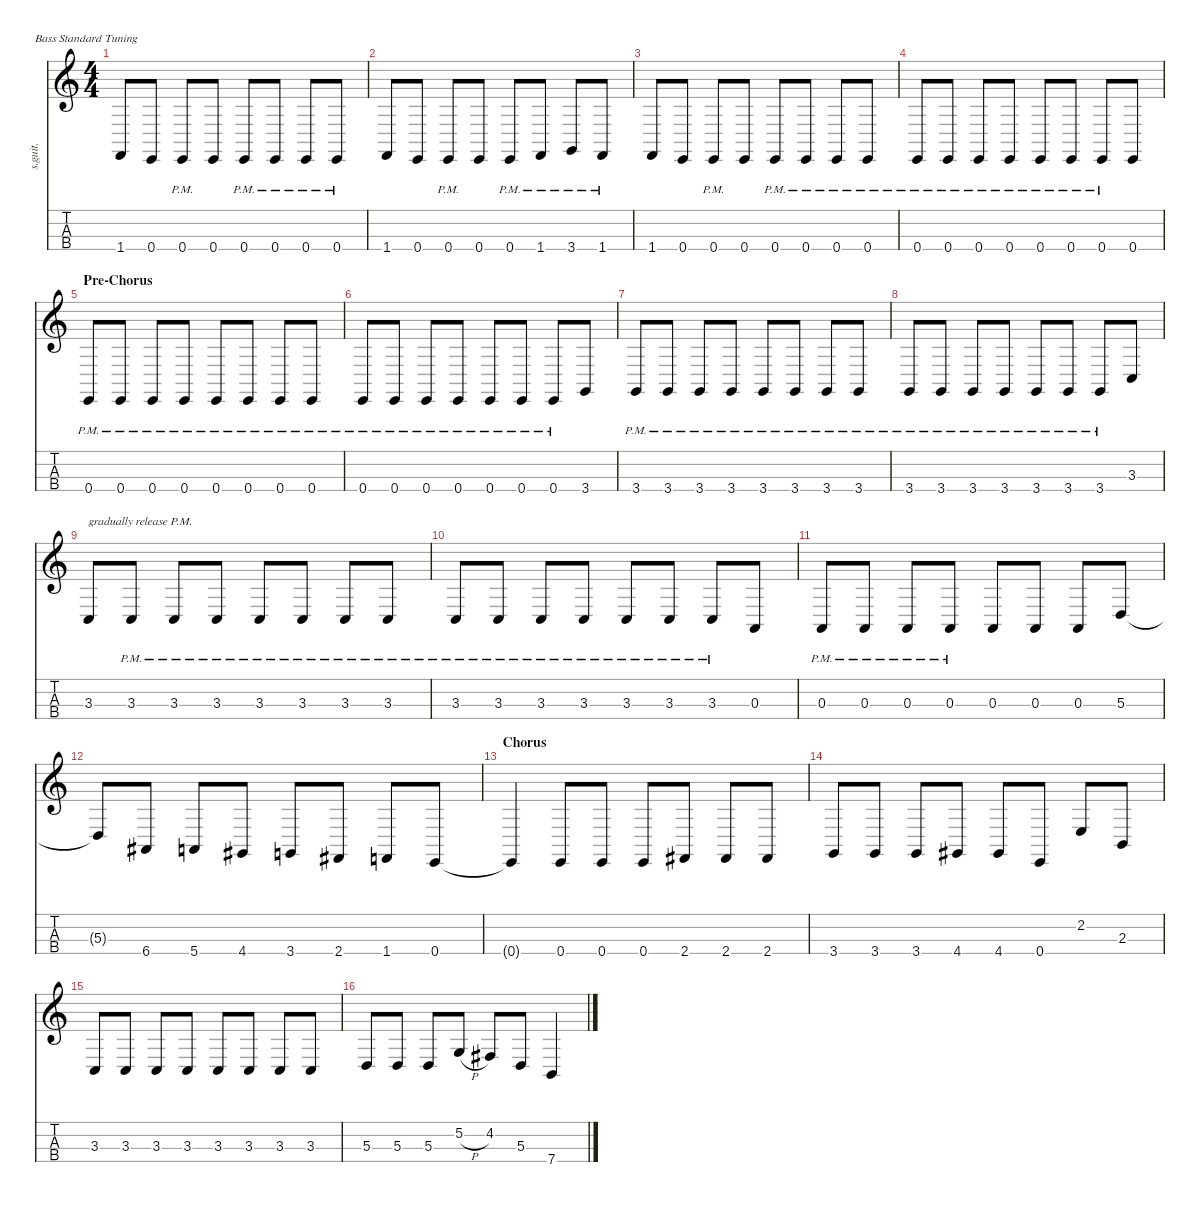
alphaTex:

\defaultSystemsLayout 4
\hideDynamics
\bracketExtendMode nobrackets
\track ("Dave Ellefson" "s.guit.") {instrument electricbasspick}
\staff {score tabs}
\tuning (G2 D2 A1 E1)
\ts (4 4)
\tempo (140 hide)
\clef g2
\ks c
1.4.8{lyrics (0 "") lyrics (1 "") lyrics (2 "") lyrics (3 "") lyrics (4 "") dy fff} 0.4.8{lyrics (0 "") lyrics (1 "") lyrics (2 "") lyrics (3 "") lyrics (4 "")} 0.4{pm}.8{lyrics (0 "") lyrics (1 "") lyrics (2 "") lyrics (3 "") lyrics (4 "")} 0.4.8{lyrics (0 "") lyrics (1 "") lyrics (2 "") lyrics (3 "") lyrics (4 "")} 0.4{pm}.8{lyrics (0 "") lyrics (1 "") lyrics (2 "") lyrics (3 "") lyrics (4 "")} 0.4{pm}.8{lyrics (0 "") lyrics (1 "") lyrics (2 "") lyrics (3 "") lyrics (4 "")} 0.4{pm}.8{lyrics (0 "") lyrics (1 "") lyrics (2 "") lyrics (3 "") lyrics (4 "")} 0.4{pm}.8{lyrics (0 "") lyrics (1 "") lyrics (2 "") lyrics (3 "") lyrics (4 "")} |
1.4.8{lyrics (0 "") lyrics (1 "") lyrics (2 "") lyrics (3 "") lyrics (4 "")} 0.4.8{lyrics (0 "") lyrics (1 "") lyrics (2 "") lyrics (3 "") lyrics (4 "")} 0.4{pm}.8{lyrics (0 "") lyrics (1 "") lyrics (2 "") lyrics (3 "") lyrics (4 "")} 0.4.8{lyrics (0 "") lyrics (1 "") lyrics (2 "") lyrics (3 "") lyrics (4 "")} 0.4{pm}.8{lyrics (0 "") lyrics (1 "") lyrics (2 "") lyrics (3 "") lyrics (4 "")} 1.4{pm}.8{lyrics (0 "") lyrics (1 "") lyrics (2 "") lyrics (3 "") lyrics (4 "")} 3.4{pm}.8{lyrics (0 "") lyrics (1 "") lyrics (2 "") lyrics (3 "") lyrics (4 "")} 1.4{pm}.8{lyrics (0 "") lyrics (1 "") lyrics (2 "") lyrics (3 "") lyrics (4 "")} |
1.4.8{lyrics (0 "") lyrics (1 "") lyrics (2 "") lyrics (3 "") lyrics (4 "")} 0.4.8{lyrics (0 "") lyrics (1 "") lyrics (2 "") lyrics (3 "") lyrics (4 "")} 0.4{pm}.8{lyrics (0 "") lyrics (1 "") lyrics (2 "") lyrics (3 "") lyrics (4 "")} 0.4.8{lyrics (0 "") lyrics (1 "") lyrics (2 "") lyrics (3 "") lyrics (4 "")} 0.4{pm}.8{lyrics (0 "") lyrics (1 "") lyrics (2 "") lyrics (3 "") lyrics (4 "")} 0.4{pm}.8{lyrics (0 "") lyrics (1 "") lyrics (2 "") lyrics (3 "") lyrics (4 "")} 0.4{pm}.8{lyrics (0 "") lyrics (1 "") lyrics (2 "") lyrics (3 "") lyrics (4 "")} 0.4{pm}.8{lyrics (0 "") lyrics (1 "") lyrics (2 "") lyrics (3 "") lyrics (4 "")} |
0.4{pm}.8{lyrics (0 "") lyrics (1 "") lyrics (2 "") lyrics (3 "") lyrics (4 "")} 0.4{pm}.8{lyrics (0 "") lyrics (1 "") lyrics (2 "") lyrics (3 "") lyrics (4 "")} 0.4{pm}.8{lyrics (0 "") lyrics (1 "") lyrics (2 "") lyrics (3 "") lyrics (4 "")} 0.4{pm}.8{lyrics (0 "") lyrics (1 "") lyrics (2 "") lyrics (3 "") lyrics (4 "")} 0.4{pm}.8{lyrics (0 "") lyrics (1 "") lyrics (2 "") lyrics (3 "") lyrics (4 "")} 0.4{pm}.8{lyrics (0 "") lyrics (1 "") lyrics (2 "") lyrics (3 "") lyrics (4 "")} 0.4{pm}.8{lyrics (0 "") lyrics (1 "") lyrics (2 "") lyrics (3 "") lyrics (4 "")} 0.4.8{lyrics (0 "") lyrics (1 "") lyrics (2 "") lyrics (3 "") lyrics (4 "")} |
\section ("" "Pre-Chorus")
0.4{pm}.8{lyrics (0 "") lyrics (1 "") lyrics (2 "") lyrics (3 "") lyrics (4 "")} 0.4{pm}.8{lyrics (0 "") lyrics (1 "") lyrics (2 "") lyrics (3 "") lyrics (4 "")} 0.4{pm}.8{lyrics (0 "") lyrics (1 "") lyrics (2 "") lyrics (3 "") lyrics (4 "")} 0.4{pm}.8{lyrics (0 "") lyrics (1 "") lyrics (2 "") lyrics (3 "") lyrics (4 "")} 0.4{pm}.8{lyrics (0 "") lyrics (1 "") lyrics (2 "") lyrics (3 "") lyrics (4 "")} 0.4{pm}.8{lyrics (0 "") lyrics (1 "") lyrics (2 "") lyrics (3 "") lyrics (4 "")} 0.4{pm}.8{lyrics (0 "") lyrics (1 "") lyrics (2 "") lyrics (3 "") lyrics (4 "")} 0.4{pm}.8{lyrics (0 "") lyrics (1 "") lyrics (2 "") lyrics (3 "") lyrics (4 "")} |
0.4{pm}.8{lyrics (0 "") lyrics (1 "") lyrics (2 "") lyrics (3 "") lyrics (4 "")} 0.4{pm}.8{lyrics (0 "") lyrics (1 "") lyrics (2 "") lyrics (3 "") lyrics (4 "")} 0.4{pm}.8{lyrics (0 "") lyrics (1 "") lyrics (2 "") lyrics (3 "") lyrics (4 "")} 0.4{pm}.8{lyrics (0 "") lyrics (1 "") lyrics (2 "") lyrics (3 "") lyrics (4 "")} 0.4{pm}.8{lyrics (0 "") lyrics (1 "") lyrics (2 "") lyrics (3 "") lyrics (4 "")} 0.4{pm}.8{lyrics (0 "") lyrics (1 "") lyrics (2 "") lyrics (3 "") lyrics (4 "")} 0.4{pm}.8{lyrics (0 "") lyrics (1 "") lyrics (2 "") lyrics (3 "") lyrics (4 "")} 3.4.8{lyrics (0 "") lyrics (1 "") lyrics (2 "") lyrics (3 "") lyrics (4 "")} |
3.4{pm}.8{lyrics (0 "") lyrics (1 "") lyrics (2 "") lyrics (3 "") lyrics (4 "")} 3.4{pm}.8{lyrics (0 "") lyrics (1 "") lyrics (2 "") lyrics (3 "") lyrics (4 "")} 3.4{pm}.8{lyrics (0 "") lyrics (1 "") lyrics (2 "") lyrics (3 "") lyrics (4 "")} 3.4{pm}.8{lyrics (0 "") lyrics (1 "") lyrics (2 "") lyrics (3 "") lyrics (4 "")} 3.4{pm}.8{lyrics (0 "") lyrics (1 "") lyrics (2 "") lyrics (3 "") lyrics (4 "")} 3.4{pm}.8{lyrics (0 "") lyrics (1 "") lyrics (2 "") lyrics (3 "") lyrics (4 "")} 3.4{pm}.8{lyrics (0 "") lyrics (1 "") lyrics (2 "") lyrics (3 "") lyrics (4 "")} 3.4{pm}.8{lyrics (0 "") lyrics (1 "") lyrics (2 "") lyrics (3 "") lyrics (4 "")} |
3.4{pm}.8{lyrics (0 "") lyrics (1 "") lyrics (2 "") lyrics (3 "") lyrics (4 "")} 3.4{pm}.8{lyrics (0 "") lyrics (1 "") lyrics (2 "") lyrics (3 "") lyrics (4 "")} 3.4{pm}.8{lyrics (0 "") lyrics (1 "") lyrics (2 "") lyrics (3 "") lyrics (4 "")} 3.4{pm}.8{lyrics (0 "") lyrics (1 "") lyrics (2 "") lyrics (3 "") lyrics (4 "")} 3.4{pm}.8{lyrics (0 "") lyrics (1 "") lyrics (2 "") lyrics (3 "") lyrics (4 "")} 3.4{pm}.8{lyrics (0 "") lyrics (1 "") lyrics (2 "") lyrics (3 "") lyrics (4 "")} 3.4{pm}.8{lyrics (0 "") lyrics (1 "") lyrics (2 "") lyrics (3 "") lyrics (4 "")} 3.3.8{lyrics (0 "") lyrics (1 "") lyrics (2 "") lyrics (3 "") lyrics (4 "")} |
3.3.8{txt "gradually release P.M." lyrics (0 "") lyrics (1 "") lyrics (2 "") lyrics (3 "") lyrics (4 "")} 3.3{pm}.8{lyrics (0 "") lyrics (1 "") lyrics (2 "") lyrics (3 "") lyrics (4 "")} 3.3{pm}.8{lyrics (0 "") lyrics (1 "") lyrics (2 "") lyrics (3 "") lyrics (4 "")} 3.3{pm}.8{lyrics (0 "") lyrics (1 "") lyrics (2 "") lyrics (3 "") lyrics (4 "")} 3.3{pm}.8{lyrics (0 "") lyrics (1 "") lyrics (2 "") lyrics (3 "") lyrics (4 "")} 3.3{pm}.8{lyrics (0 "") lyrics (1 "") lyrics (2 "") lyrics (3 "") lyrics (4 "")} 3.3{pm}.8{lyrics (0 "") lyrics (1 "") lyrics (2 "") lyrics (3 "") lyrics (4 "")} 3.3{pm}.8{lyrics (0 "") lyrics (1 "") lyrics (2 "") lyrics (3 "") lyrics (4 "")} |
3.3{pm}.8{lyrics (0 "") lyrics (1 "") lyrics (2 "") lyrics (3 "") lyrics (4 "")} 3.3{pm}.8{lyrics (0 "") lyrics (1 "") lyrics (2 "") lyrics (3 "") lyrics (4 "")} 3.3{pm}.8{lyrics (0 "") lyrics (1 "") lyrics (2 "") lyrics (3 "") lyrics (4 "")} 3.3{pm}.8{lyrics (0 "") lyrics (1 "") lyrics (2 "") lyrics (3 "") lyrics (4 "")} 3.3{pm}.8{lyrics (0 "") lyrics (1 "") lyrics (2 "") lyrics (3 "") lyrics (4 "")} 3.3{pm}.8{lyrics (0 "") lyrics (1 "") lyrics (2 "") lyrics (3 "") lyrics (4 "")} 3.3{pm}.8{lyrics (0 "") lyrics (1 "") lyrics (2 "") lyrics (3 "") lyrics (4 "")} 0.3.8{lyrics (0 "") lyrics (1 "") lyrics (2 "") lyrics (3 "") lyrics (4 "")} |
0.3{pm}.8{lyrics (0 "") lyrics (1 "") lyrics (2 "") lyrics (3 "") lyrics (4 "")} 0.3{pm}.8{lyrics (0 "") lyrics (1 "") lyrics (2 "") lyrics (3 "") lyrics (4 "")} 0.3{pm}.8{lyrics (0 "") lyrics (1 "") lyrics (2 "") lyrics (3 "") lyrics (4 "")} 0.3{pm}.8{lyrics (0 "") lyrics (1 "") lyrics (2 "") lyrics (3 "") lyrics (4 "")} 0.3.8{lyrics (0 "") lyrics (1 "") lyrics (2 "") lyrics (3 "") lyrics (4 "")} 0.3.8{lyrics (0 "") lyrics (1 "") lyrics (2 "") lyrics (3 "") lyrics (4 "")} 0.3.8{lyrics (0 "") lyrics (1 "") lyrics (2 "") lyrics (3 "") lyrics (4 "")} 5.3.8{lyrics (0 "") lyrics (1 "") lyrics (2 "") lyrics (3 "") lyrics (4 "")} |
5.3{t}.8{lyrics (0 "") lyrics (1 "") lyrics (2 "") lyrics (3 "") lyrics (4 "")} 6.4{acc #}.8{lyrics (0 "") lyrics (1 "") lyrics (2 "") lyrics (3 "") lyrics (4 "")} 5.4.8{lyrics (0 "") lyrics (1 "") lyrics (2 "") lyrics (3 "") lyrics (4 "")} 4.4{acc #}.8{lyrics (0 "") lyrics (1 "") lyrics (2 "") lyrics (3 "") lyrics (4 "")} 3.4.8{lyrics (0 "") lyrics (1 "") lyrics (2 "") lyrics (3 "") lyrics (4 "")} 2.4{acc #}.8{lyrics (0 "") lyrics (1 "") lyrics (2 "") lyrics (3 "") lyrics (4 "")} 1.4.8{lyrics (0 "") lyrics (1 "") lyrics (2 "") lyrics (3 "") lyrics (4 "")} 0.4.8{lyrics (0 "") lyrics (1 "") lyrics (2 "") lyrics (3 "") lyrics (4 "")} |
\section ("" "Chorus")
0.4{t}.4{lyrics (0 "") lyrics (1 "") lyrics (2 "") lyrics (3 "") lyrics (4 "")} 0.4.8{lyrics (0 "") lyrics (1 "") lyrics (2 "") lyrics (3 "") lyrics (4 "")} 0.4.8{lyrics (0 "") lyrics (1 "") lyrics (2 "") lyrics (3 "") lyrics (4 "")} 0.4.8{lyrics (0 "") lyrics (1 "") lyrics (2 "") lyrics (3 "") lyrics (4 "")} 2.4{acc #}.8{lyrics (0 "") lyrics (1 "") lyrics (2 "") lyrics (3 "") lyrics (4 "")} 2.4{acc #}.8{lyrics (0 "") lyrics (1 "") lyrics (2 "") lyrics (3 "") lyrics (4 "")} 2.4{acc #}.8{lyrics (0 "") lyrics (1 "") lyrics (2 "") lyrics (3 "") lyrics (4 "")} |
3.4.8{lyrics (0 "") lyrics (1 "") lyrics (2 "") lyrics (3 "") lyrics (4 "")} 3.4.8{lyrics (0 "") lyrics (1 "") lyrics (2 "") lyrics (3 "") lyrics (4 "")} 3.4.8{lyrics (0 "") lyrics (1 "") lyrics (2 "") lyrics (3 "") lyrics (4 "")} 4.4{acc #}.8{lyrics (0 "") lyrics (1 "") lyrics (2 "") lyrics (3 "") lyrics (4 "")} 4.4{acc #}.8{lyrics (0 "") lyrics (1 "") lyrics (2 "") lyrics (3 "") lyrics (4 "")} 0.4.8{lyrics (0 "") lyrics (1 "") lyrics (2 "") lyrics (3 "") lyrics (4 "")} 2.2.8{lyrics (0 "") lyrics (1 "") lyrics (2 "") lyrics (3 "") lyrics (4 "")} 2.3.8{lyrics (0 "") lyrics (1 "") lyrics (2 "") lyrics (3 "") lyrics (4 "")} |
3.3.8{lyrics (0 "") lyrics (1 "") lyrics (2 "") lyrics (3 "") lyrics (4 "")} 3.3.8{lyrics (0 "") lyrics (1 "") lyrics (2 "") lyrics (3 "") lyrics (4 "")} 3.3.8{lyrics (0 "") lyrics (1 "") lyrics (2 "") lyrics (3 "") lyrics (4 "")} 3.3.8{lyrics (0 "") lyrics (1 "") lyrics (2 "") lyrics (3 "") lyrics (4 "")} 3.3.8{lyrics (0 "") lyrics (1 "") lyrics (2 "") lyrics (3 "") lyrics (4 "")} 3.3.8{lyrics (0 "") lyrics (1 "") lyrics (2 "") lyrics (3 "") lyrics (4 "")} 3.3.8{lyrics (0 "") lyrics (1 "") lyrics (2 "") lyrics (3 "") lyrics (4 "")} 3.3.8{lyrics (0 "") lyrics (1 "") lyrics (2 "") lyrics (3 "") lyrics (4 "")} |
5.3.8{lyrics (0 "") lyrics (1 "") lyrics (2 "") lyrics (3 "") lyrics (4 "")} 5.3.8{lyrics (0 "") lyrics (1 "") lyrics (2 "") lyrics (3 "") lyrics (4 "")} 5.3.8{lyrics (0 "") lyrics (1 "") lyrics (2 "") lyrics (3 "") lyrics (4 "")} 5.2{h}.8{lyrics (0 "") lyrics (1 "") lyrics (2 "") lyrics (3 "") lyrics (4 "")} 4.2{acc #}.8{lyrics (0 "") lyrics (1 "") lyrics (2 "") lyrics (3 "") lyrics (4 "")} 5.3.8{lyrics (0 "") lyrics (1 "") lyrics (2 "") lyrics (3 "") lyrics (4 "")} 7.4{ss}.4{lyrics (0 "") lyrics (1 "") lyrics (2 "") lyrics (3 "") lyrics (4 "")}
